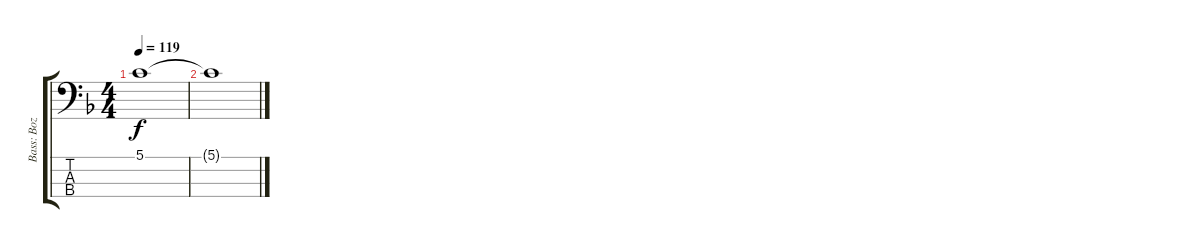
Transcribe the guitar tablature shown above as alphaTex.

\track ("Bass: Boz" "Bass: Boz") {instrument electricbassfinger}
\staff {score tabs}
\tuning (G2 C2 G1 C1) {hide}
\ts (4 4)
\tempo 119
\clef f4
\ks f
5.1{t}.1{dy f} |
5.1{t}.1
